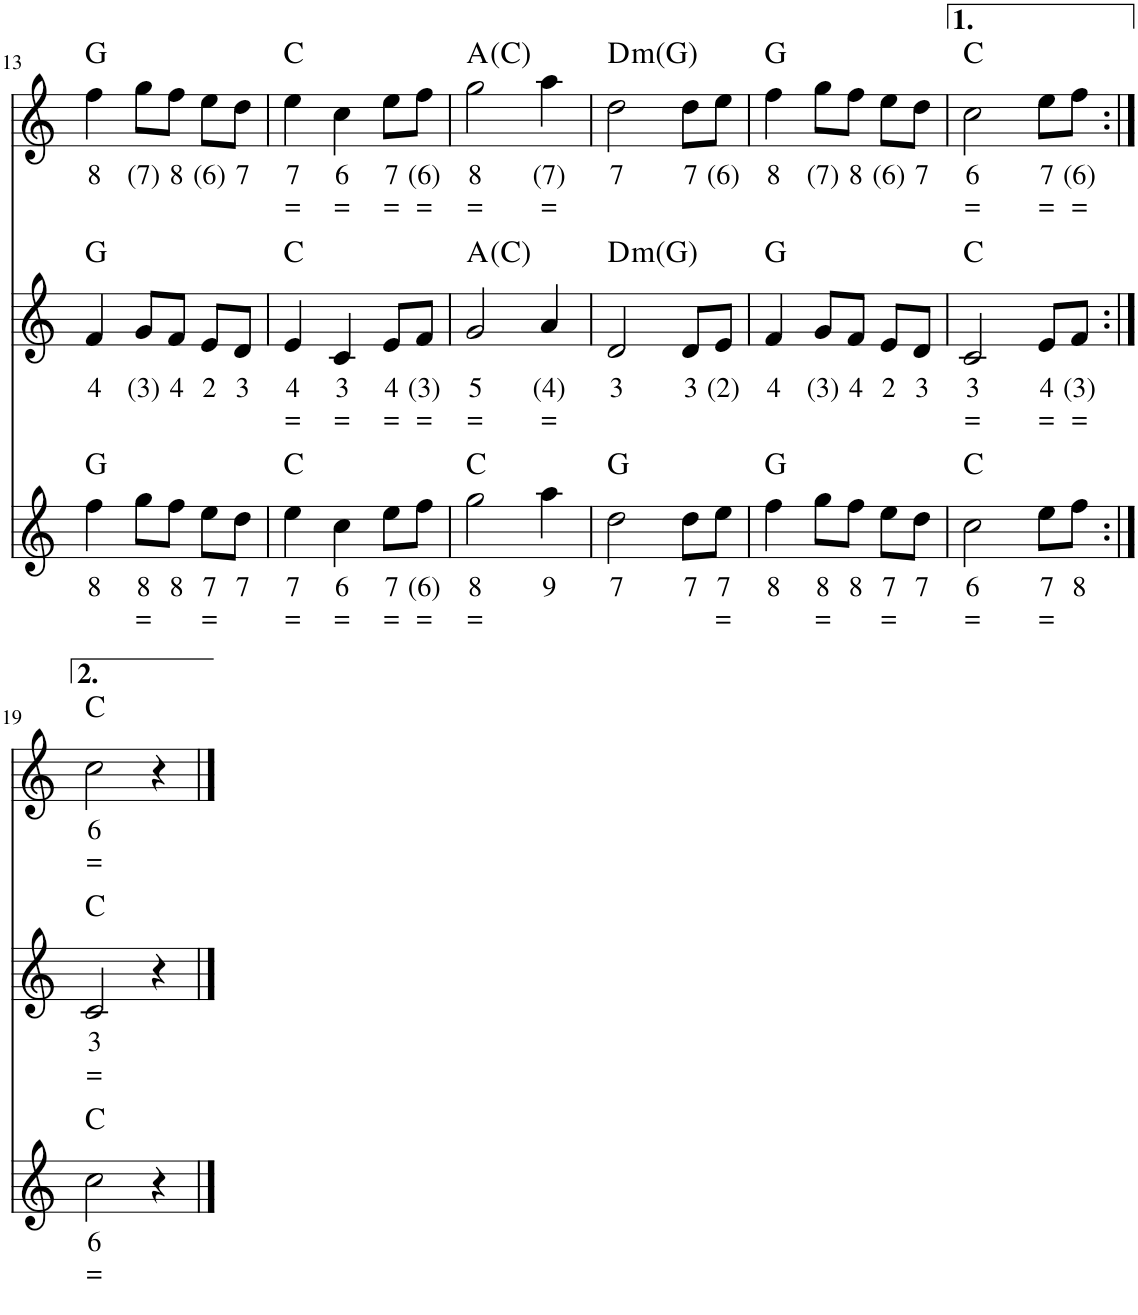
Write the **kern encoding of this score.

**kern	**text	**text	**kern	**text	**text	**kern	**text	**text	**harte
*part3	*part3	*part3	*part2	*part2	*part2	*part1	*part1	*part1	*part1
*staff3	*staff3	*staff3	*staff2	*staff2	*staff2	*staff1	*staff1	*staff1	*
*I"Stem	*	*	*I"Stem	*	*	*I"Stem	*	*	*
!!LO:PB:g=z
*clefG2	*	*	*clefG2	*	*	*clefG2	*	*	*
*k[]	*	*	*k[]	*	*	*k[]	*	*	*
*M3/4	*	*	*M3/4	*	*	*M3/4	*	*	*
=13	=13	=13	=13	=13	=13	=13	=13	=13	=13
!	!LO:LY:b	!	!	!LO:LY:b	!	!	!LO:LY:b	!	!
4ff\	8	.	4f/	4	.	4ff\	8	.	G:maj
!	!LO:LY:b	!LO:LY:b	!	!LO:LY:b	!	!	!LO:LY:b	!	!
8gg\L	8	=	8g/L	(3)	.	8gg\L	(7)	.	.
!	!LO:LY:b	!	!	!LO:LY:b	!	!	!LO:LY:b	!	!
8ff\J	8	.	8f/J	4	.	8ff\J	8	.	.
!	!LO:LY:b	!LO:LY:b	!	!LO:LY:b	!	!	!LO:LY:b	!	!
8ee\L	7	=	8e/L	2	.	8ee\L	(6)	.	.
!	!LO:LY:b	!	!	!LO:LY:b	!	!	!LO:LY:b	!	!
8dd\J	7	.	8d/J	3	.	8dd\J	7	.	.
=14	=14	=14	=14	=14	=14	=14	=14	=14	=14
!	!LO:LY:b	!LO:LY:b	!	!LO:LY:b	!LO:LY:b	!	!LO:LY:b	!LO:LY:b	!
4ee\	7	=	4e/	4	=	4ee\	7	=	C:maj
!	!LO:LY:b	!LO:LY:b	!	!LO:LY:b	!LO:LY:b	!	!LO:LY:b	!LO:LY:b	!
4cc\	6	=	4c/	3	=	4cc\	6	=	.
!	!LO:LY:b	!LO:LY:b	!	!LO:LY:b	!LO:LY:b	!	!LO:LY:b	!LO:LY:b	!
8ee\L	7	=	8e/L	4	=	8ee\L	7	=	.
!	!LO:LY:b	!LO:LY:b	!	!LO:LY:b	!LO:LY:b	!	!LO:LY:b	!LO:LY:b	!
8ff\J	(6)	=	8f/J	(3)	=	8ff\J	(6)	=	.
=15	=15	=15	=15	=15	=15	=15	=15	=15	=15
!	!LO:LY:b	!LO:LY:b	!	!LO:LY:b	!LO:LY:b	!	!LO:LY:b	!LO:LY:b	!
2gg\	8	=	2g/	5	=	2gg\	8	=	A:maj
!	!LO:LY:b	!	!	!LO:LY:b	!LO:LY:b	!	!LO:LY:b	!LO:LY:b	!
4aa\	9	.	4a/	(4)	=	4aa\	(7)	=	.
=16	=16	=16	=16	=16	=16	=16	=16	=16	=16
!	!LO:LY:b	!	!	!LO:LY:b	!	!	!LO:LY:b	!	!LO:H:kt=m
2dd\	7	.	2d/	3	.	2dd\	7	.	D:min
!	!LO:LY:b	!	!	!LO:LY:b	!	!	!LO:LY:b	!	!
8dd\L	7	.	8d/L	3	.	8dd\L	7	.	.
!	!LO:LY:b	!LO:LY:b	!	!LO:LY:b	!	!	!LO:LY:b	!	!
8ee\J	7	=	8e/J	(2)	.	8ee\J	(6)	.	.
=17	=17	=17	=17	=17	=17	=17	=17	=17	=17
!	!LO:LY:b	!	!	!LO:LY:b	!	!	!LO:LY:b	!	!
4ff\	8	.	4f/	4	.	4ff\	8	.	G:maj
!	!LO:LY:b	!LO:LY:b	!	!LO:LY:b	!	!	!LO:LY:b	!	!
8gg\L	8	=	8g/L	(3)	.	8gg\L	(7)	.	.
!	!LO:LY:b	!	!	!LO:LY:b	!	!	!LO:LY:b	!	!
8ff\J	8	.	8f/J	4	.	8ff\J	8	.	.
!	!LO:LY:b	!LO:LY:b	!	!LO:LY:b	!	!	!LO:LY:b	!	!
8ee\L	7	=	8e/L	2	.	8ee\L	(6)	.	.
!	!LO:LY:b	!	!	!LO:LY:b	!	!	!LO:LY:b	!	!
8dd\J	7	.	8d/J	3	.	8dd\J	7	.	.
=18	=18	=18	=18	=18	=18	=18	=18	=18	=18
!	!LO:LY:b	!LO:LY:b	!	!LO:LY:b	!LO:LY:b	!	!LO:LY:b	!LO:LY:b	!
2cc\	6	=	2c/	3	=	2cc\	6	=	C:maj
!	!LO:LY:b	!LO:LY:b	!	!LO:LY:b	!LO:LY:b	!	!LO:LY:b	!LO:LY:b	!
8ee\L	7	=	8e/L	4	=	8ee\L	7	=	.
!	!LO:LY:b	!	!	!LO:LY:b	!LO:LY:b	!	!LO:LY:b	!LO:LY:b	!
8ff\J	8	.	8f/J	(3)	=	8ff\J	(6)	=	.
!!LO:LB:g=z
=19:|!	=19:|!	=19:|!	=19:|!	=19:|!	=19:|!	=19:|!	=19:|!	=19:|!	=19:|!
!	!LO:LY:b	!LO:LY:b	!	!LO:LY:b	!LO:LY:b	!	!LO:LY:b	!LO:LY:b	!
2cc\	6	=	2c/	3	=	2cc\	6	=	C:maj
4r	.	.	4r	.	.	4r	.	.	.
==	==	==	==	==	==	==	==	==	==
*-	*-	*-	*-	*-	*-	*-	*-	*-	*-
